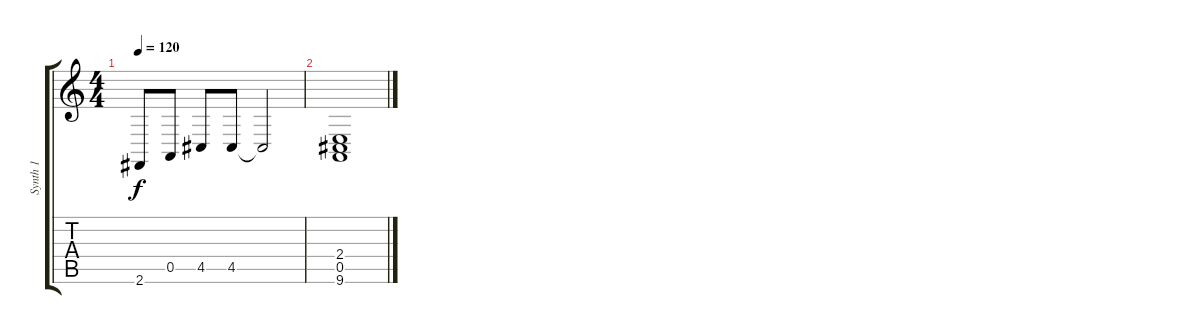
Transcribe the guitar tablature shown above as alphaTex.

\track ("Synth 1" "Synth 1") {instrument lead1square}
\staff {score tabs}
\tuning (E4 B3 G3 D3 A2 E2) {hide}
\ts (4 4)
\tempo 120
\clef g2
\ks c
2.6.8{dy f} 0.5.8 4.5.8 4.5.8 4.5{t}.2 |
(2.4 0.5 9.6).1
